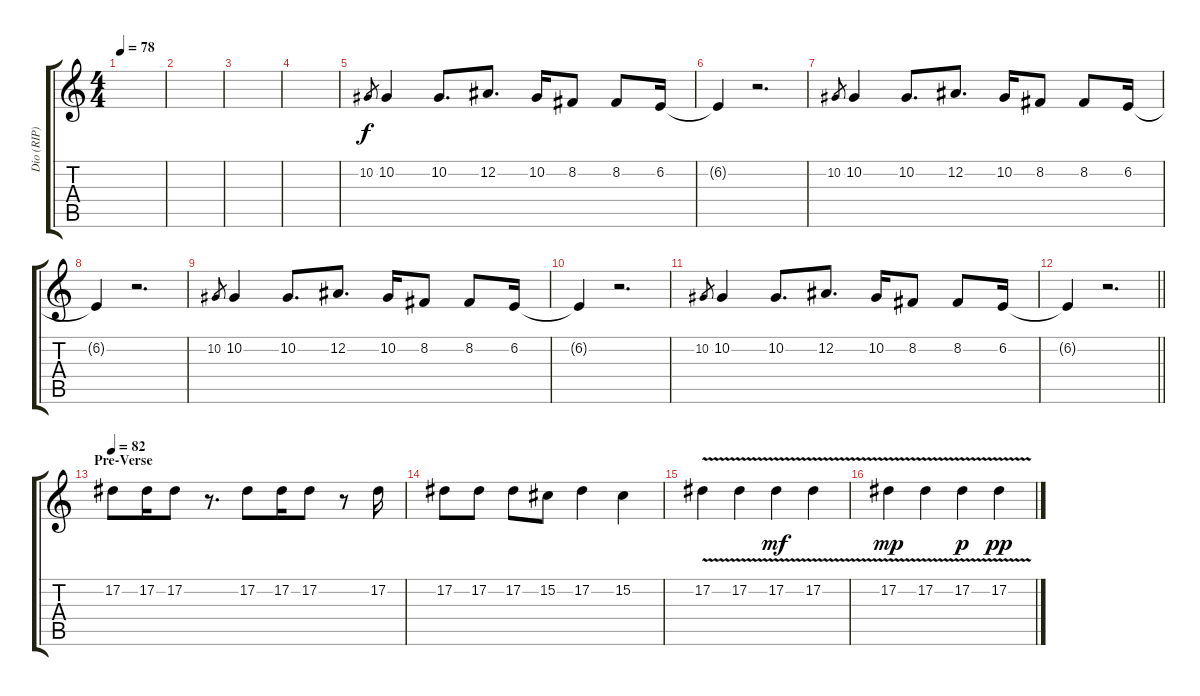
\track ("Dio (RIP)" "Dio (RIP)") {instrument violin}
\staff {score tabs}
\tuning (Eb4 Bb3 Gb3 Db3 Ab2 Eb2) {hide}
\ts (4 4)
\tempo 78
\clef g2
\ks c
|
|
|
|
10.2.8{gr} 10.2.4 10.2.8{d} 12.2.8{d} 10.2.16 8.2.8 8.2.8 6.2.16 |
6.2{t}.4 r.2{d} |
10.2.8{gr} 10.2.4 10.2.8{d} 12.2.8{d} 10.2.16 8.2.8 8.2.8 6.2.16 |
6.2{t}.4 r.2{d} |
10.2.8{gr} 10.2.4 10.2.8{d} 12.2.8{d} 10.2.16 8.2.8 8.2.8 6.2.16 |
6.2{t}.4 r.2{d} |
10.2.8{gr} 10.2.4 10.2.8{d} 12.2.8{d} 10.2.16 8.2.8 8.2.8 6.2.16 |
\barLineRight lightlight
6.2{t}.4 r.2{d} |
\section ("" "Pre-Verse")
\tempo 82
17.2.8 17.2.16 17.2.8 r.8{d} 17.2.8 17.2.16 17.2.8 r.8 17.2.16 |
17.2.8 17.2.8 17.2.8 15.2.8 17.2.4 15.2.4 |
17.2{v}.4 17.2{v}.4 17.2{v}.4{dy mf} 17.2{v}.4 |
17.2{v}.4{dy mp} 17.2{v}.4 17.2{v}.4{dy p} 17.2{v}.4{dy pp}
